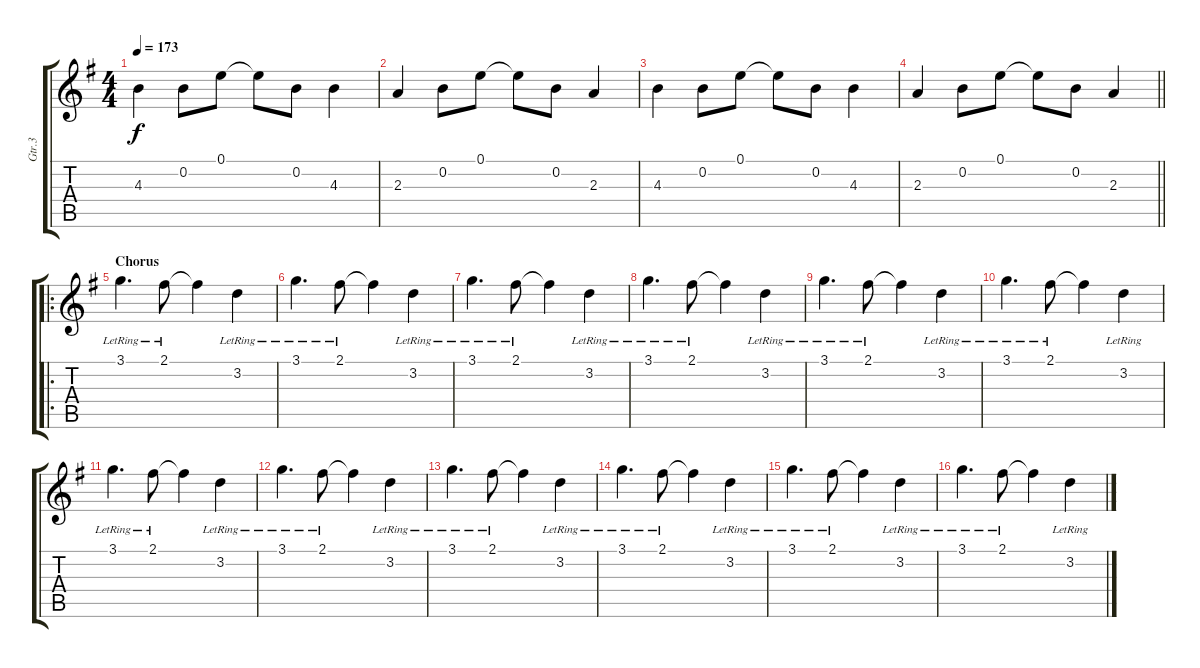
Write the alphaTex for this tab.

\track ("Gtr.3" "Gtr.3") {instrument electricguitarclean}
\staff {score tabs}
\tuning (E4 B3 G3 D3 A2 E2) {hide}
\ts (4 4)
\tempo 173
\clef g2
\ks g
4.3.4{dy f} 0.2.8 0.1.8 0.1{t}.8 0.2.8 4.3.4 |
2.3.4 0.2.8 0.1.8 0.1{t}.8 0.2.8 2.3.4 |
4.3.4 0.2.8 0.1.8 0.1{t}.8 0.2.8 4.3.4 |
\barLineRight lightlight
2.3.4 0.2.8 0.1.8 0.1{t}.8 0.2.8 2.3.4 |
\ro
\section ("" "Chorus")
3.1{lr}.4{d} 2.1{lr}.8 2.1{t}.4 3.2{lr}.4 |
3.1{lr}.4{d} 2.1{lr}.8 2.1{t}.4 3.2{lr}.4 |
3.1{lr}.4{d} 2.1{lr}.8 2.1{t}.4 3.2{lr}.4 |
3.1{lr}.4{d} 2.1{lr}.8 2.1{t}.4 3.2{lr}.4 |
3.1{lr}.4{d} 2.1{lr}.8 2.1{t}.4 3.2{lr}.4 |
3.1{lr}.4{d} 2.1{lr}.8 2.1{t}.4 3.2{lr}.4 |
3.1{lr}.4{d} 2.1{lr}.8 2.1{t}.4 3.2{lr}.4 |
3.1{lr}.4{d} 2.1{lr}.8 2.1{t}.4 3.2{lr}.4 |
3.1{lr}.4{d} 2.1{lr}.8 2.1{t}.4 3.2{lr}.4 |
3.1{lr}.4{d} 2.1{lr}.8 2.1{t}.4 3.2{lr}.4 |
3.1{lr}.4{d} 2.1{lr}.8 2.1{t}.4 3.2{lr}.4 |
3.1{lr}.4{d} 2.1{lr}.8 2.1{t}.4 3.2{lr}.4
